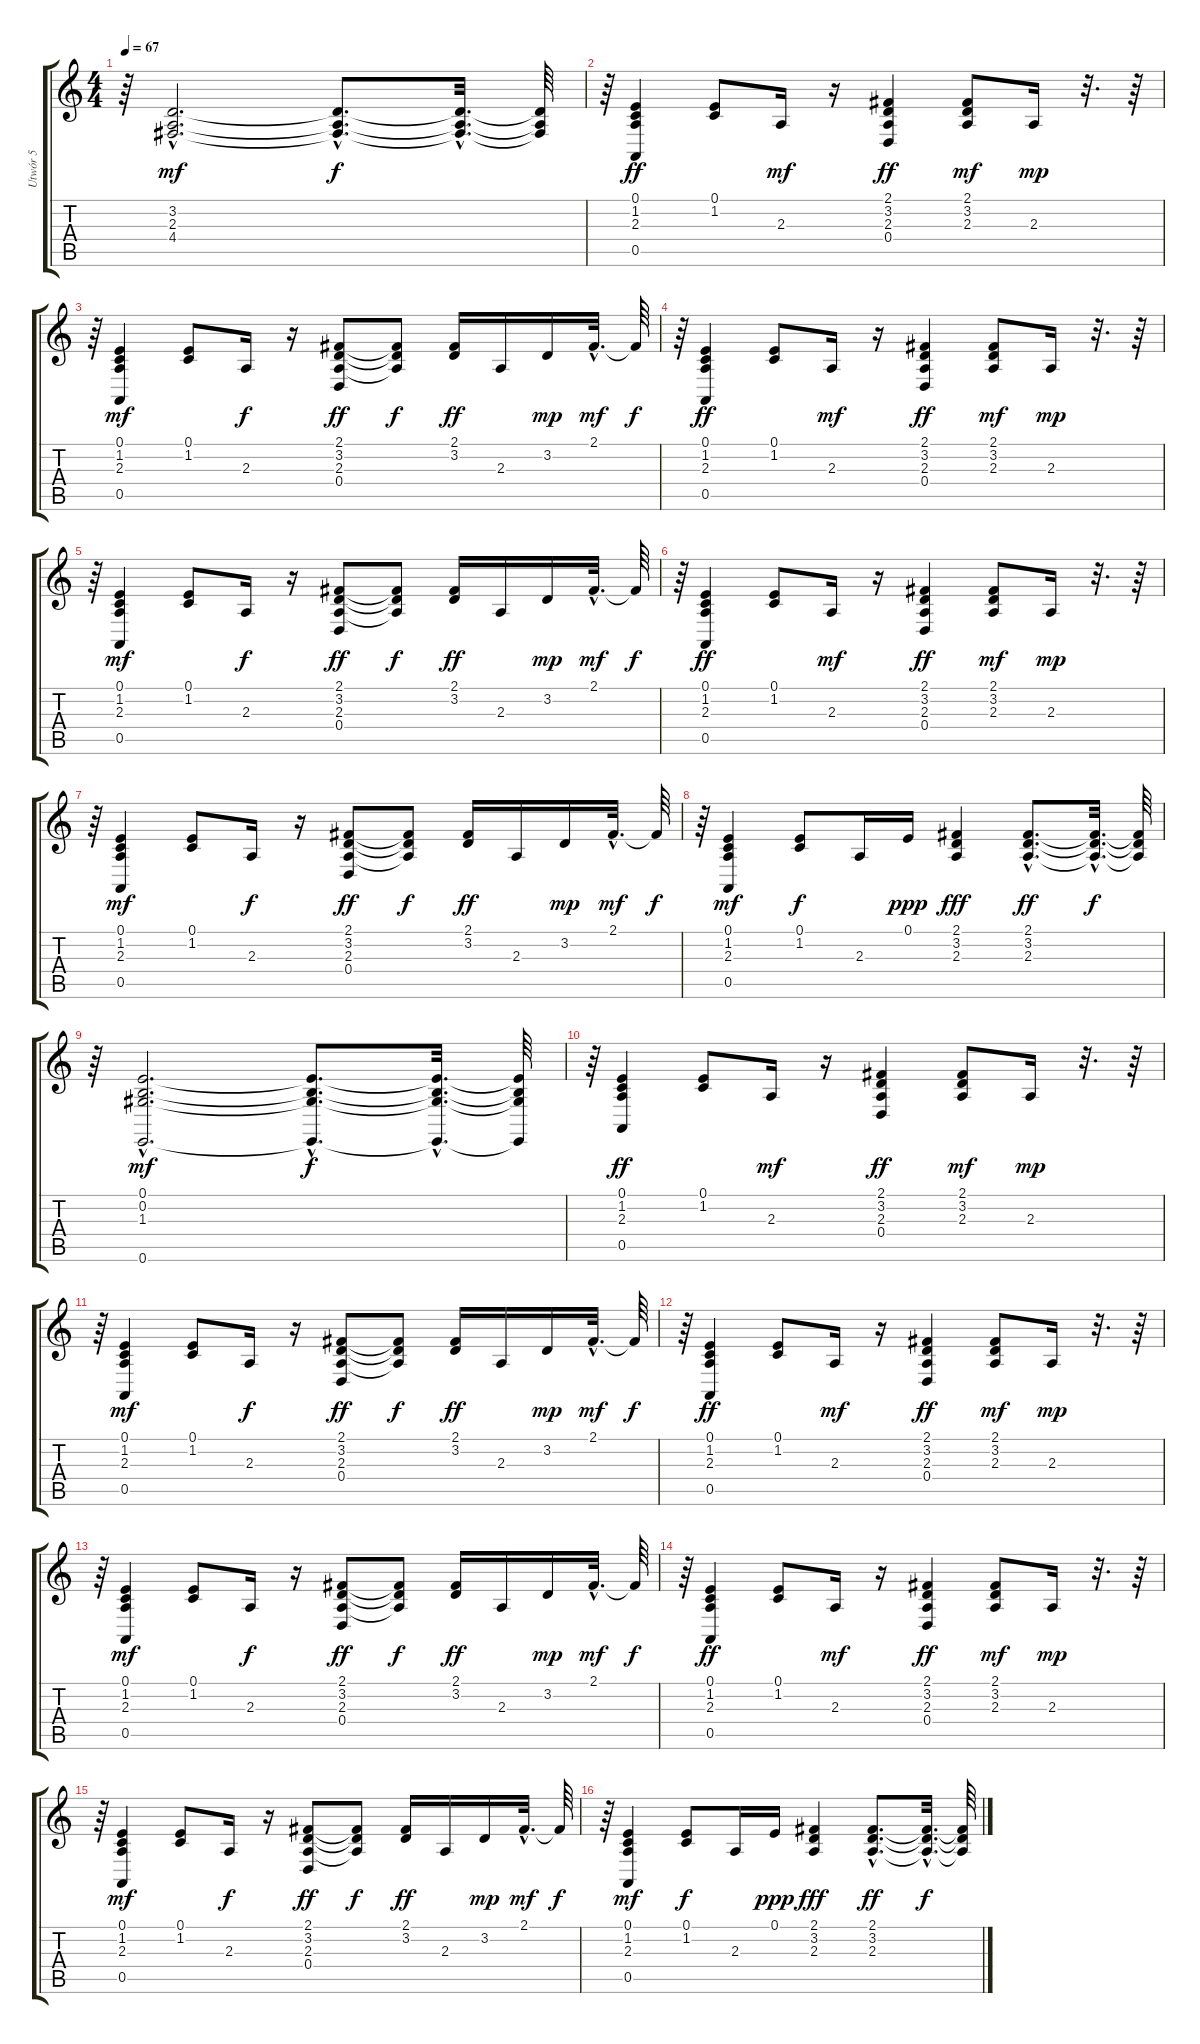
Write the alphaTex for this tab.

\track ("Utwór 5" "Utwór 5") {instrument acousticgrandpiano}
\staff {score tabs}
\tuning (E4 B3 G3 D3 A2 E2) {hide}
\ts (4 4)
\tempo 67
\clef g2
\ks c
r.64{dy f} (3.2{hac} 2.3{hac} 4.4{hac}).2{d dy mf} (3.2{hac t} 2.3{hac t} 4.4{hac t}).8{d dy f} (3.2{hac t} 2.3{hac t} 4.4{hac t}).32{d} (3.2{t} 2.3{t} 4.4{t}).64 |
r.64 (0.1 1.2 2.3 0.5).4{dy ff} (0.1 1.2).8 2.3.16{dy mf} r.16 (2.1 3.2 2.3 0.4).4{dy ff} (2.1 3.2 2.3).8{dy mf} 2.3.16{dy mp} r.32{d} r.64 |
r.64 (0.1 1.2 2.3 0.5).4{dy mf} (0.1 1.2).8 2.3.16{dy f} r.16 (2.1 3.2 2.3 0.4).8{dy ff} (2.1{t} 3.2{t} 2.3{t}).8{dy f} (2.1 3.2).16{dy ff} 2.3.16 3.2.16{dy mp} 2.1{hac}.32{d dy mf} 2.1{t}.64{dy f} |
r.64 (0.1 1.2 2.3 0.5).4{dy ff} (0.1 1.2).8 2.3.16{dy mf} r.16 (2.1 3.2 2.3 0.4).4{dy ff} (2.1 3.2 2.3).8{dy mf} 2.3.16{dy mp} r.32{d} r.64 |
r.64 (0.1 1.2 2.3 0.5).4{dy mf} (0.1 1.2).8 2.3.16{dy f} r.16 (2.1 3.2 2.3 0.4).8{dy ff} (2.1{t} 3.2{t} 2.3{t}).8{dy f} (2.1 3.2).16{dy ff} 2.3.16 3.2.16{dy mp} 2.1{hac}.32{d dy mf} 2.1{t}.64{dy f} |
r.64 (0.1 1.2 2.3 0.5).4{dy ff} (0.1 1.2).8 2.3.16{dy mf} r.16 (2.1 3.2 2.3 0.4).4{dy ff} (2.1 3.2 2.3).8{dy mf} 2.3.16{dy mp} r.32{d} r.64 |
r.64 (0.1 1.2 2.3 0.5).4{dy mf} (0.1 1.2).8 2.3.16{dy f} r.16 (2.1 3.2 2.3 0.4).8{dy ff} (2.1{t} 3.2{t} 2.3{t}).8{dy f} (2.1 3.2).16{dy ff} 2.3.16 3.2.16{dy mp} 2.1{hac}.32{d dy mf} 2.1{t}.64{dy f} |
r.64 (0.1 1.2 2.3 0.5).4{dy mf} (0.1 1.2).8{dy f} 2.3.16 0.1.16{dy ppp} (2.1 3.2 2.3).4{dy fff} (2.1{hac} 3.2{hac} 2.3{hac}).8{d dy ff} (2.1{hac t} 3.2{hac t} 2.3{hac t}).32{d dy f} (2.1{t} 3.2{t} 2.3{t}).64 |
r.64 (0.1{hac} 0.2{hac} 1.3{hac} 0.6{hac}).2{d dy mf} (0.1{hac t} 0.2{hac t} 1.3{hac t} 0.6{hac t}).8{d dy f} (0.1{hac t} 0.2{hac t} 1.3{hac t} 0.6{hac t}).32{d} (0.1{t} 0.2{t} 1.3{t} 0.6{t}).64 |
r.64 (0.1 1.2 2.3 0.5).4{dy ff} (0.1 1.2).8 2.3.16{dy mf} r.16 (2.1 3.2 2.3 0.4).4{dy ff} (2.1 3.2 2.3).8{dy mf} 2.3.16{dy mp} r.32{d} r.64 |
r.64 (0.1 1.2 2.3 0.5).4{dy mf} (0.1 1.2).8 2.3.16{dy f} r.16 (2.1 3.2 2.3 0.4).8{dy ff} (2.1{t} 3.2{t} 2.3{t}).8{dy f} (2.1 3.2).16{dy ff} 2.3.16 3.2.16{dy mp} 2.1{hac}.32{d dy mf} 2.1{t}.64{dy f} |
r.64 (0.1 1.2 2.3 0.5).4{dy ff} (0.1 1.2).8 2.3.16{dy mf} r.16 (2.1 3.2 2.3 0.4).4{dy ff} (2.1 3.2 2.3).8{dy mf} 2.3.16{dy mp} r.32{d} r.64 |
r.64 (0.1 1.2 2.3 0.5).4{dy mf} (0.1 1.2).8 2.3.16{dy f} r.16 (2.1 3.2 2.3 0.4).8{dy ff} (2.1{t} 3.2{t} 2.3{t}).8{dy f} (2.1 3.2).16{dy ff} 2.3.16 3.2.16{dy mp} 2.1{hac}.32{d dy mf} 2.1{t}.64{dy f} |
r.64 (0.1 1.2 2.3 0.5).4{dy ff} (0.1 1.2).8 2.3.16{dy mf} r.16 (2.1 3.2 2.3 0.4).4{dy ff} (2.1 3.2 2.3).8{dy mf} 2.3.16{dy mp} r.32{d} r.64 |
r.64 (0.1 1.2 2.3 0.5).4{dy mf} (0.1 1.2).8 2.3.16{dy f} r.16 (2.1 3.2 2.3 0.4).8{dy ff} (2.1{t} 3.2{t} 2.3{t}).8{dy f} (2.1 3.2).16{dy ff} 2.3.16 3.2.16{dy mp} 2.1{hac}.32{d dy mf} 2.1{t}.64{dy f} |
r.64 (0.1 1.2 2.3 0.5).4{dy mf} (0.1 1.2).8{dy f} 2.3.16 0.1.16{dy ppp} (2.1 3.2 2.3).4{dy fff} (2.1{hac} 3.2{hac} 2.3{hac}).8{d dy ff} (2.1{hac t} 3.2{hac t} 2.3{hac t}).32{d dy f} (2.1{t} 3.2{t} 2.3{t}).64
